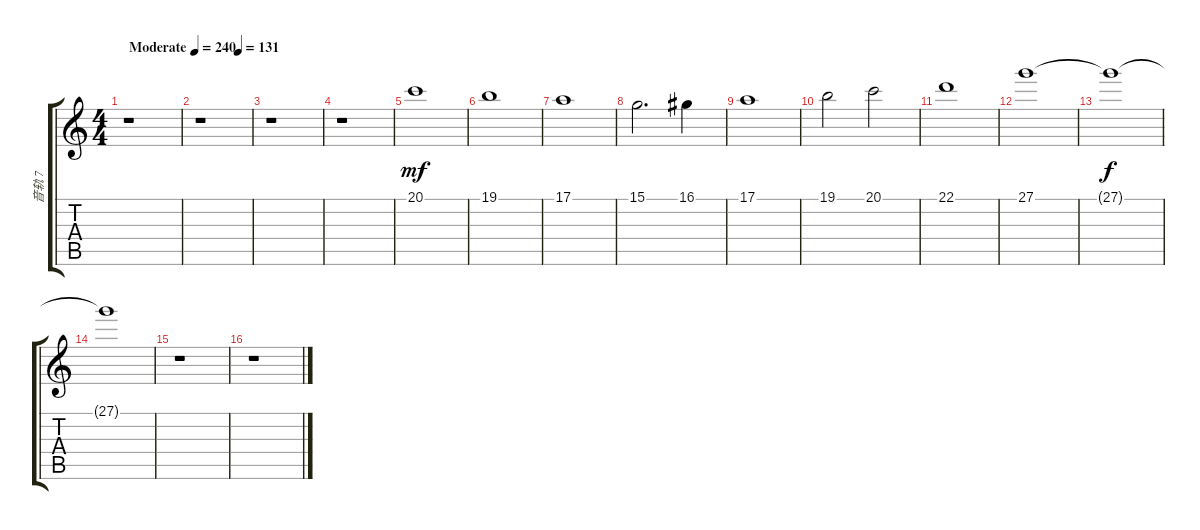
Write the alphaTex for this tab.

\track ("音轨 7" "音轨 7") {instrument synthstrings1}
\staff {score tabs}
\tuning (E4 B3 G3 D3 A2 E2) {hide}
\ts (4 4)
\tempo (240 "Moderate")
\clef g2
\ks c
r.1{dy mf instrument synthstrings1} |
\tempo (131 0.75)
r.1 |
r.1 |
r.1 |
20.1.1 |
19.1.1 |
17.1.1 |
15.1.2{d} 16.1.4 |
17.1.1 |
19.1.2 20.1.2 |
22.1.1 |
27.1.1 |
27.1{t}.1{dy f} |
27.1{t}.1 |
r.1 |
r.1
